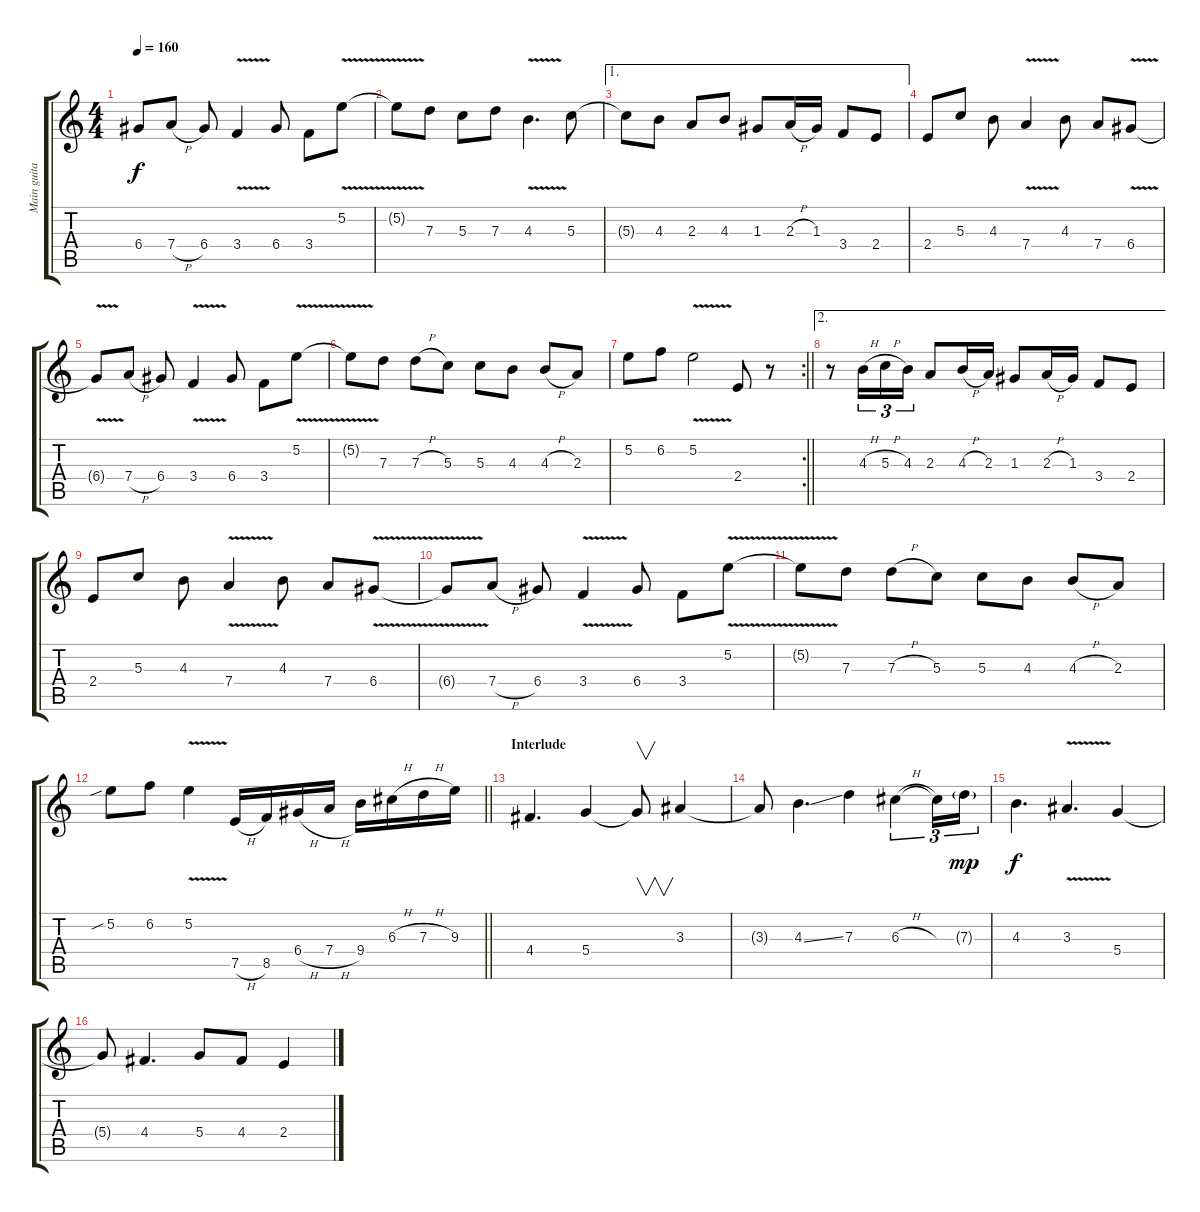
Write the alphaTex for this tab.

\track ("Main guitar" "Main guita") {instrument acousticguitarsteel}
\staff {score tabs}
\tuning (E4 B3 G3 D3 A2 D2) {hide}
\ts (4 4)
\tempo 160
\clef g2
\ks c
6.4{t}.8{dy f} 7.4{h}.8 6.4.8 3.4{v}.4 6.4.8 3.4.8 5.2{v}.8 |
5.2{t}.8 7.3.8 5.3.8 7.3.8 4.3{v}.4{d} 5.3.8 |
\ae 1
5.3{t}.8 4.3.8 2.3.8 4.3.8 1.3.8 2.3{h}.16 1.3.16 3.4.8 2.4.8 |
2.4.8 5.3.8 4.3.8 7.4{v}.4 4.3.8 7.4.8 6.4{v}.8 |
6.4{t}.8 7.4{h}.8 6.4.8 3.4{v}.4 6.4.8 3.4.8 5.2{v}.8 |
5.2{t}.8 7.3.8 7.3{h}.8 5.3.8 5.3.8 4.3.8 4.3{h}.8 2.3.8 |
\rc 2
\barLineRight lightlight
5.2.8 6.2.8 5.2{v}.2 2.4.8 r.8 |
\ae 2
r.8 4.3{h}.16{tu (3 2)} 5.3{h}.16{tu (3 2)} 4.3.16{tu (3 2)} 2.3.8 4.3{h}.16 2.3.16 1.3.8 2.3{h}.16 1.3.16 3.4.8 2.4.8 |
2.4.8 5.3.8 4.3.8 7.4{v}.4 4.3.8 7.4.8 6.4{v}.8 |
6.4{t}.8 7.4{h}.8 6.4.8 3.4{v}.4 6.4.8 3.4.8 5.2{v}.8 |
5.2{t}.8 7.3.8 7.3{h}.8 5.3.8 5.3.8 4.3.8 4.3{h}.8 2.3.8 |
\barLineRight lightlight
5.2{sib}.8 6.2.8 5.2{v}.4 7.5{h}.16{balance 6} 8.5.16 6.4{h}.16 7.4{h}.16 9.4.16 6.3{h}.16 7.3{h}.16 9.3.16 |
\section ("" "Interlude")
4.4.4{d} 5.4.4 5.4{t}.8{v} 3.3.4 |
3.3{t}.8 4.3{ss}.4{d} 7.3.4 6.3{h}.4{tu (3 2)} 6.3{t}.16{tu (3 2)} 7.3{g}.16{tu (3 2) dy mp} |
4.3.4{d dy f} 3.3{v}.4{d} 5.4.4 |
5.4{t}.8 4.4.4{d} 5.4.8 4.4.8 2.4.4
